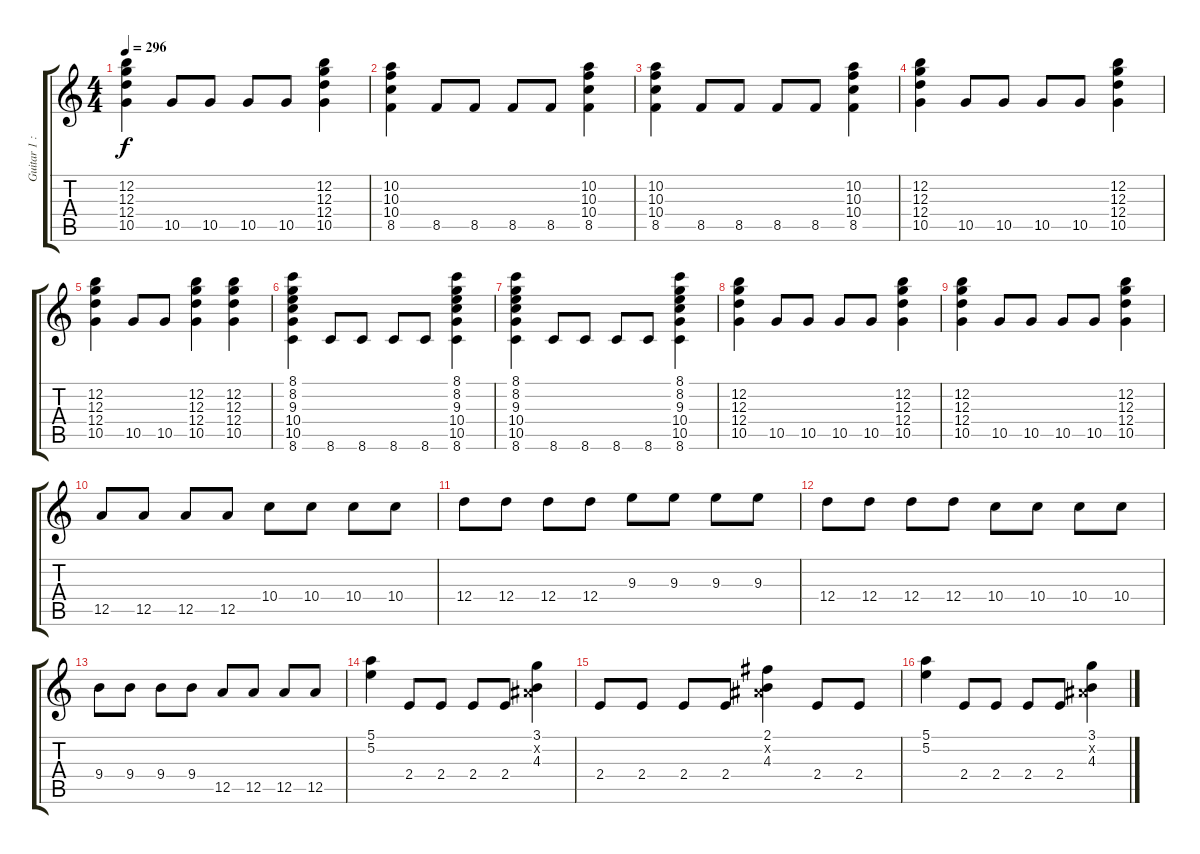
\track ("Guitar 1 : Kiko Loureiro" "Guitar 1 :") {instrument overdrivenguitar}
\staff {score tabs}
\tuning (E4 B3 G3 D3 A2 E2) {hide}
\ts (4 4)
\tempo 296
\clef g2
\ks c
(12.2 12.3 12.4 10.5).4{dy f} 10.5.8 10.5.8 10.5.8 10.5.8 (12.2 12.3 12.4 10.5).4 |
(10.2 10.3 10.4 8.5).4 8.5.8 8.5.8 8.5.8 8.5.8 (10.2 10.3 10.4 8.5).4 |
(10.2 10.3 10.4 8.5).4 8.5.8 8.5.8 8.5.8 8.5.8 (10.2 10.3 10.4 8.5).4 |
(12.2 12.3 12.4 10.5).4 10.5.8 10.5.8 10.5.8 10.5.8 (12.2 12.3 12.4 10.5).4 |
(12.2 12.3 12.4 10.5).4 10.5.8 10.5.8 (12.2 12.3 12.4 10.5).4 (12.2 12.3 12.4 10.5).4 |
(8.1 8.2 9.3 10.4 10.5 8.6).4 8.6.8 8.6.8 8.6.8 8.6.8 (8.1 8.2 9.3 10.4 10.5 8.6).4 |
(8.1 8.2 9.3 10.4 10.5 8.6).4 8.6.8 8.6.8 8.6.8 8.6.8 (8.1 8.2 9.3 10.4 10.5 8.6).4 |
(12.2 12.3 12.4 10.5).4 10.5.8 10.5.8 10.5.8 10.5.8 (12.2 12.3 12.4 10.5).4 |
(12.2 12.3 12.4 10.5).4 10.5.8 10.5.8 10.5.8 10.5.8 (12.2 12.3 12.4 10.5).4 |
12.5.8 12.5.8 12.5.8 12.5.8 10.4.8 10.4.8 10.4.8 10.4.8 |
12.4.8 12.4.8 12.4.8 12.4.8 9.3.8 9.3.8 9.3.8 9.3.8 |
12.4.8 12.4.8 12.4.8 12.4.8 10.4.8 10.4.8 10.4.8 10.4.8 |
9.4.8 9.4.8 9.4.8 9.4.8 12.5.8 12.5.8 12.5.8 12.5.8 |
(5.1 5.2).4 2.4.8 2.4.8 2.4.8 2.4.8 (3.1 -1.2{x} 4.3).4 |
2.4.8 2.4.8 2.4.8 2.4.8 (2.1 -1.2{x} 4.3).4 2.4.8 2.4.8 |
(5.1 5.2).4 2.4.8 2.4.8 2.4.8 2.4.8 (3.1 -1.2{x} 4.3).4
